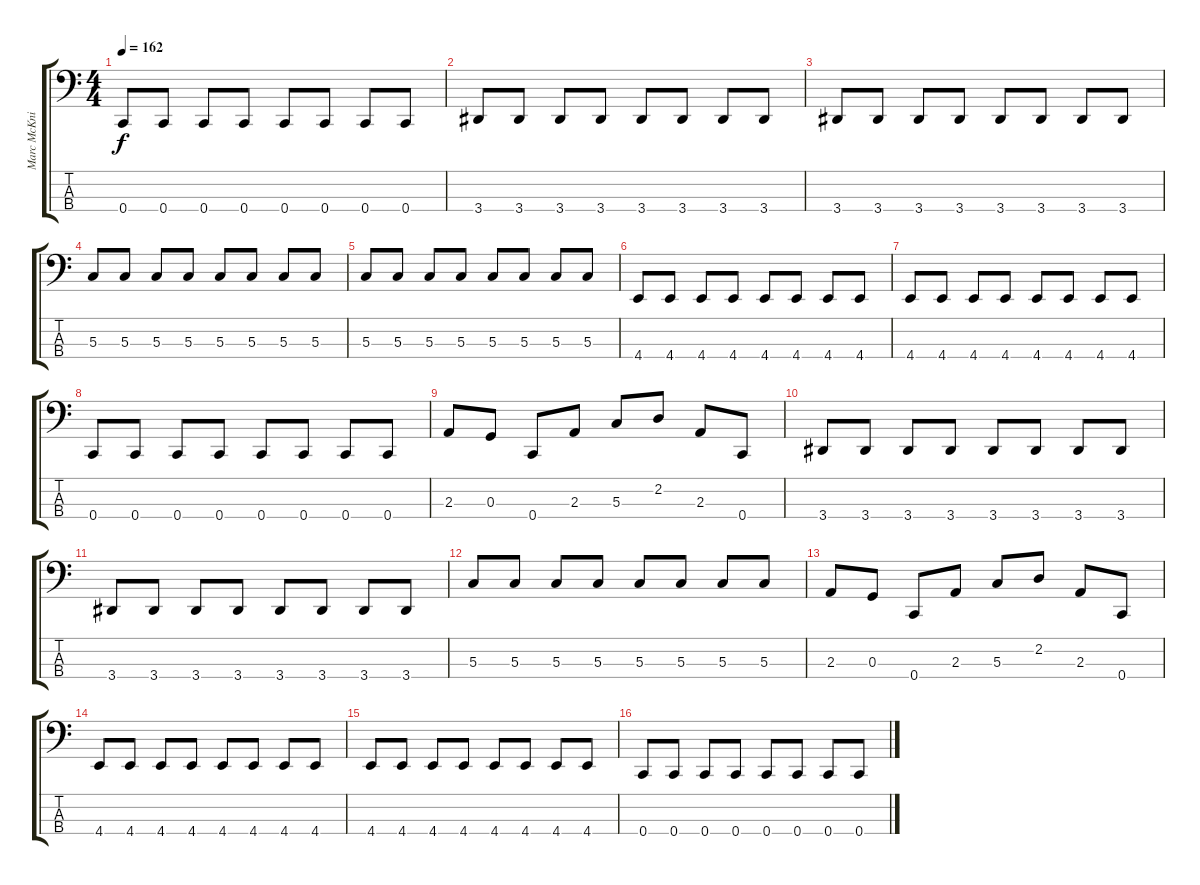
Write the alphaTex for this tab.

\track ("Marc McKnight" "Marc McKni") {instrument electricbasspick}
\staff {score tabs}
\tuning (F2 C2 G1 C1) {hide}
\ts (4 4)
\tempo 162
\clef f4
\ks c
0.4.8{dy f} 0.4.8 0.4.8 0.4.8 0.4.8 0.4.8 0.4.8 0.4.8 |
3.4.8 3.4.8 3.4.8 3.4.8 3.4.8 3.4.8 3.4.8 3.4.8 |
3.4.8 3.4.8 3.4.8 3.4.8 3.4.8 3.4.8 3.4.8 3.4.8 |
5.3.8 5.3.8 5.3.8 5.3.8 5.3.8 5.3.8 5.3.8 5.3.8 |
5.3.8 5.3.8 5.3.8 5.3.8 5.3.8 5.3.8 5.3.8 5.3.8 |
4.4.8 4.4.8 4.4.8 4.4.8 4.4.8 4.4.8 4.4.8 4.4.8 |
4.4.8 4.4.8 4.4.8 4.4.8 4.4.8 4.4.8 4.4.8 4.4.8 |
0.4.8 0.4.8 0.4.8 0.4.8 0.4.8 0.4.8 0.4.8 0.4.8 |
2.3.8 0.3.8 0.4.8 2.3.8 5.3.8 2.2.8 2.3.8 0.4.8 |
3.4.8 3.4.8 3.4.8 3.4.8 3.4.8 3.4.8 3.4.8 3.4.8 |
3.4.8 3.4.8 3.4.8 3.4.8 3.4.8 3.4.8 3.4.8 3.4.8 |
5.3.8 5.3.8 5.3.8 5.3.8 5.3.8 5.3.8 5.3.8 5.3.8 |
2.3.8 0.3.8 0.4.8 2.3.8 5.3.8 2.2.8 2.3.8 0.4.8 |
4.4.8 4.4.8 4.4.8 4.4.8 4.4.8 4.4.8 4.4.8 4.4.8 |
4.4.8 4.4.8 4.4.8 4.4.8 4.4.8 4.4.8 4.4.8 4.4.8 |
0.4.8 0.4.8 0.4.8 0.4.8 0.4.8 0.4.8 0.4.8 0.4.8
